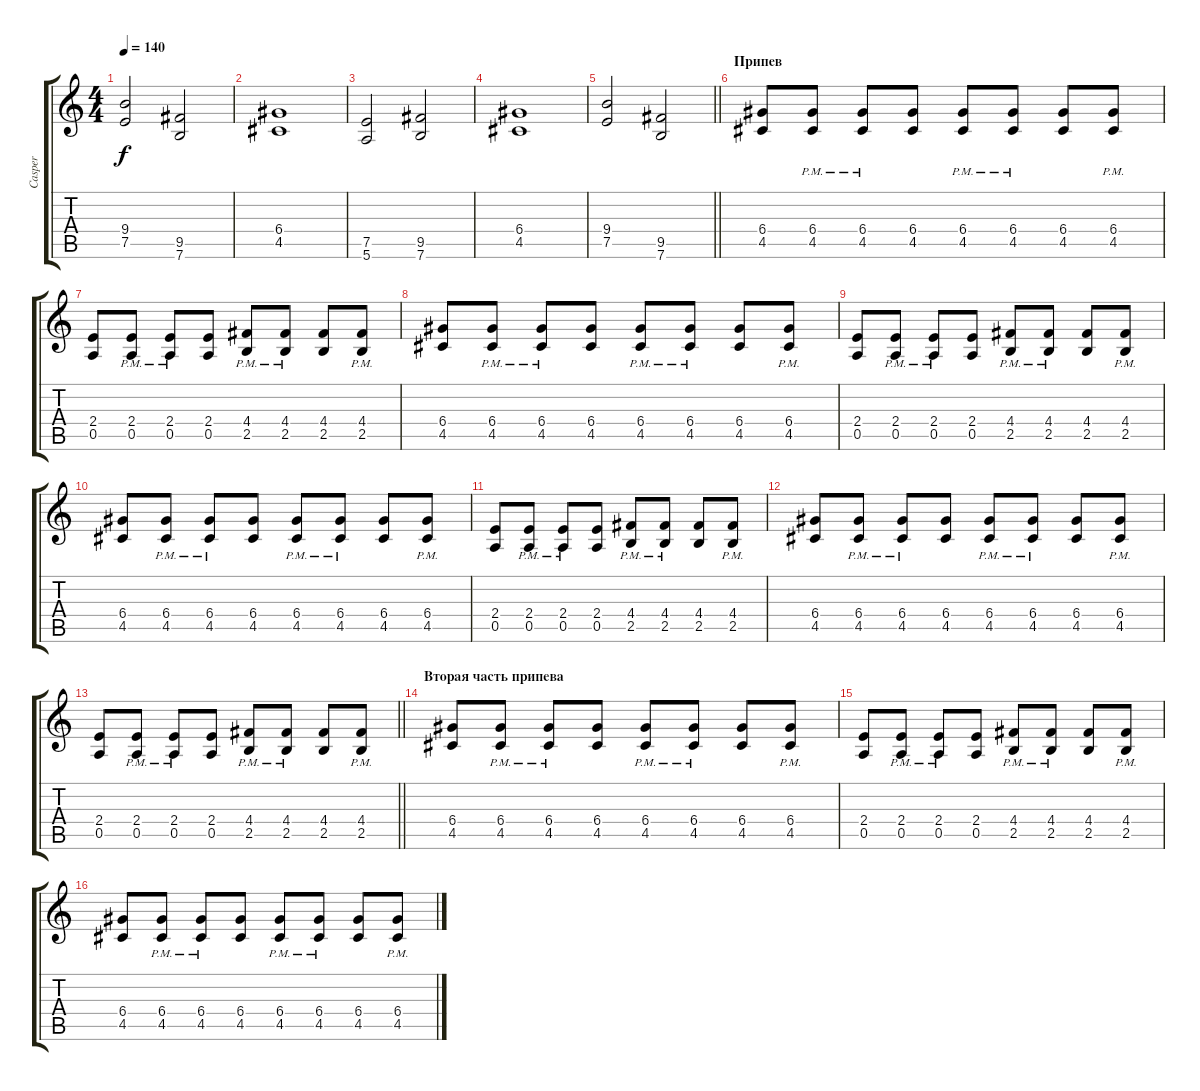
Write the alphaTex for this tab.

\track ("Casper" "Casper") {instrument distortionguitar}
\staff {score tabs}
\tuning (E4 B3 G3 D3 A2 E2) {hide}
\ts (4 4)
\tempo 140
\clef g2
\ks c
(9.4 7.5).2{dy f} (9.5 7.6).2 |
(6.4 4.5).1 |
(7.5 5.6).2 (9.5 7.6).2 |
(6.4 4.5).1 |
\barLineRight lightlight
(9.4 7.5).2 (9.5 7.6).2 |
\section ("" "Припев")
(6.4 4.5).8 (6.4{pm} 4.5{pm}).8 (6.4{pm} 4.5{pm}).8 (6.4 4.5).8 (6.4{pm} 4.5{pm}).8 (6.4{pm} 4.5{pm}).8 (6.4 4.5).8 (6.4{pm} 4.5{pm}).8 |
(2.4 0.5).8 (2.4{pm} 0.5{pm}).8 (2.4{pm} 0.5{pm}).8 (2.4 0.5).8 (4.4{pm} 2.5{pm}).8 (4.4{pm} 2.5{pm}).8 (4.4 2.5).8 (4.4{pm} 2.5{pm}).8 |
(6.4 4.5).8 (6.4{pm} 4.5{pm}).8 (6.4{pm} 4.5{pm}).8 (6.4 4.5).8 (6.4{pm} 4.5{pm}).8 (6.4{pm} 4.5{pm}).8 (6.4 4.5).8 (6.4{pm} 4.5{pm}).8 |
(2.4 0.5).8 (2.4{pm} 0.5{pm}).8 (2.4{pm} 0.5{pm}).8 (2.4 0.5).8 (4.4{pm} 2.5{pm}).8 (4.4{pm} 2.5{pm}).8 (4.4 2.5).8 (4.4{pm} 2.5{pm}).8 |
(6.4 4.5).8 (6.4{pm} 4.5{pm}).8 (6.4{pm} 4.5{pm}).8 (6.4 4.5).8 (6.4{pm} 4.5{pm}).8 (6.4{pm} 4.5{pm}).8 (6.4 4.5).8 (6.4{pm} 4.5{pm}).8 |
(2.4 0.5).8 (2.4{pm} 0.5{pm}).8 (2.4{pm} 0.5{pm}).8 (2.4 0.5).8 (4.4{pm} 2.5{pm}).8 (4.4{pm} 2.5{pm}).8 (4.4 2.5).8 (4.4{pm} 2.5{pm}).8 |
(6.4 4.5).8 (6.4{pm} 4.5{pm}).8 (6.4{pm} 4.5{pm}).8 (6.4 4.5).8 (6.4{pm} 4.5{pm}).8 (6.4{pm} 4.5{pm}).8 (6.4 4.5).8 (6.4{pm} 4.5{pm}).8 |
\barLineRight lightlight
(2.4 0.5).8 (2.4{pm} 0.5{pm}).8 (2.4{pm} 0.5{pm}).8 (2.4 0.5).8 (4.4{pm} 2.5{pm}).8 (4.4{pm} 2.5{pm}).8 (4.4 2.5).8 (4.4{pm} 2.5{pm}).8 |
\section ("" "Вторая часть припева")
(6.4 4.5).8 (6.4{pm} 4.5{pm}).8 (6.4{pm} 4.5{pm}).8 (6.4 4.5).8 (6.4{pm} 4.5{pm}).8 (6.4{pm} 4.5{pm}).8 (6.4 4.5).8 (6.4{pm} 4.5{pm}).8 |
(2.4 0.5).8 (2.4{pm} 0.5{pm}).8 (2.4{pm} 0.5{pm}).8 (2.4 0.5).8 (4.4{pm} 2.5{pm}).8 (4.4{pm} 2.5{pm}).8 (4.4 2.5).8 (4.4{pm} 2.5{pm}).8 |
(6.4 4.5).8 (6.4{pm} 4.5{pm}).8 (6.4{pm} 4.5{pm}).8 (6.4 4.5).8 (6.4{pm} 4.5{pm}).8 (6.4{pm} 4.5{pm}).8 (6.4 4.5).8 (6.4{pm} 4.5{pm}).8
